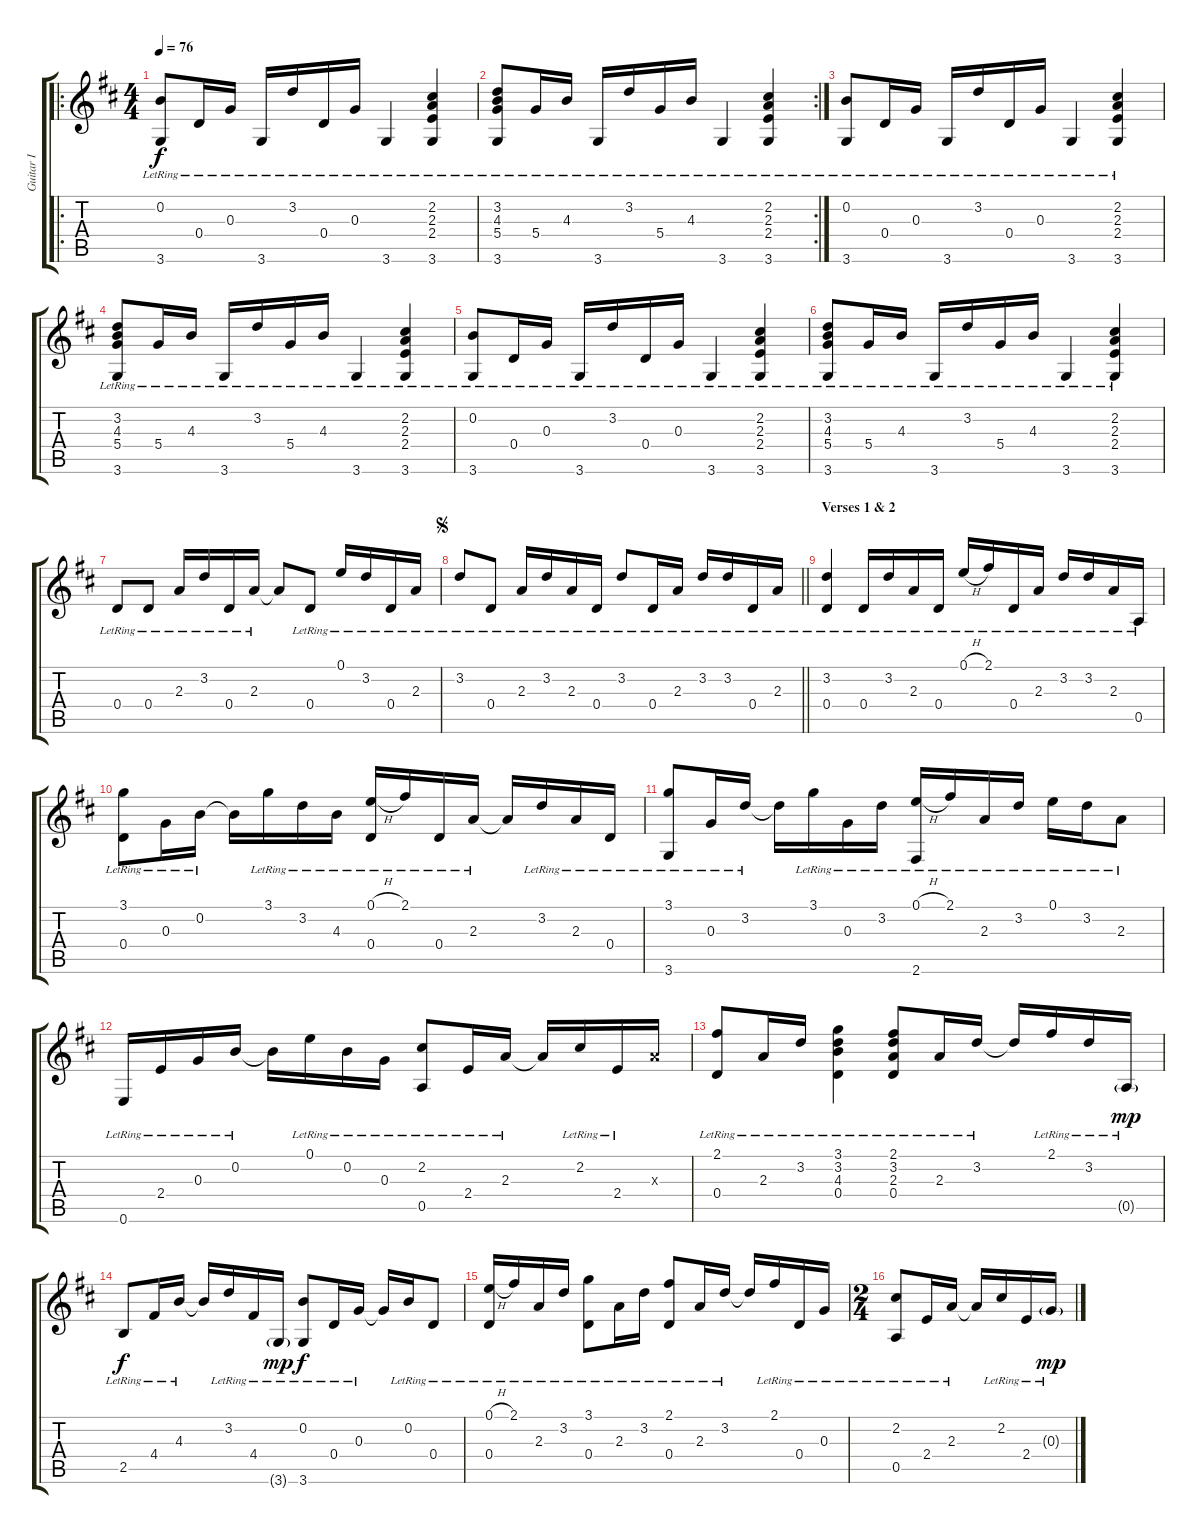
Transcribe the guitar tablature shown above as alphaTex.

\track ("Guitar I" "Guitar I") {instrument acousticguitarsteel}
\staff {score tabs}
\tuning (E4 B3 G3 D3 A2 E2) {hide}
\ro
\ts (4 4)
\tempo 76
\clef g2
\ks d
(0.2{lr} 3.6{lr}).8{dy f instrument acousticguitarsteel} 0.4{lr}.16 0.3{lr}.16 3.6{lr}.16 3.2{lr}.16 0.4{lr}.16 0.3{lr}.16 3.6{lr}.4 (2.2{lr} 2.3{lr} 2.4{lr} 3.6{lr}).4 |
\rc 2
(3.2{lr} 4.3{lr} 5.4{lr} 3.6{lr}).8 5.4{lr}.16 4.3{lr}.16 3.6{lr}.16 3.2{lr}.16 5.4{lr}.16 4.3{lr}.16 3.6{lr}.4 (2.2{lr} 2.3{lr} 2.4{lr} 3.6{lr}).4 |
(0.2{lr} 3.6{lr}).8 0.4{lr}.16 0.3{lr}.16 3.6{lr}.16 3.2{lr}.16 0.4{lr}.16 0.3{lr}.16 3.6{lr}.4 (2.2{lr} 2.3{lr} 2.4{lr} 3.6{lr}).4 |
(3.2{lr} 4.3{lr} 5.4{lr} 3.6{lr}).8 5.4{lr}.16 4.3{lr}.16 3.6{lr}.16 3.2{lr}.16 5.4{lr}.16 4.3{lr}.16 3.6{lr}.4 (2.2{lr} 2.3{lr} 2.4{lr} 3.6{lr}).4 |
(0.2{lr} 3.6{lr}).8 0.4{lr}.16 0.3{lr}.16 3.6{lr}.16 3.2{lr}.16 0.4{lr}.16 0.3{lr}.16 3.6{lr}.4 (2.2{lr} 2.3{lr} 2.4{lr} 3.6{lr}).4 |
(3.2{lr} 4.3{lr} 5.4{lr} 3.6{lr}).8 5.4{lr}.16 4.3{lr}.16 3.6{lr}.16 3.2{lr}.16 5.4{lr}.16 4.3{lr}.16 3.6{lr}.4 (2.2{lr} 2.3{lr} 2.4{lr} 3.6{lr}).4 |
0.4{lr}.8 0.4{lr}.8 2.3{lr}.16 3.2{lr}.16 0.4{lr}.16 2.3{lr}.16 2.3{t}.8 0.4{lr}.8 0.1{lr}.16 3.2{lr}.16 0.4{lr}.16 2.3{lr}.16 |
\jump segno
\barLineRight lightlight
3.2{lr}.8 0.4{lr}.8 2.3{lr}.16 3.2{lr}.16 2.3{lr}.16 0.4{lr}.16 3.2{lr}.8 0.4{lr}.16 2.3{lr}.16 3.2{lr}.16 3.2{lr}.16 0.4{lr}.16 2.3{lr}.16 |
\section ("" "Verses 1 & 2")
(3.2{lr} 0.4{lr}).4 0.4{lr}.16 3.2{lr}.16 2.3{lr}.16 0.4{lr}.16 0.1{h lr}.16 2.1{lr}.16 0.4{lr}.16 2.3{lr}.16 3.2{lr}.16 3.2{lr}.16 2.3{lr}.16 0.5{lr}.16 |
(3.1{lr} 0.4{lr}).8 0.3{lr}.16 0.2{lr}.16 0.2{t}.16 3.1{lr}.16 3.2{lr}.16 4.3{lr}.16 (0.1{h lr} 0.4{lr}).16 2.1{lr}.16 0.4{lr}.16 2.3{lr}.16 2.3{t}.16 3.2{lr}.16 2.3{lr}.16 0.4{lr}.16 |
(3.1{lr} 3.6{lr}).8 0.3{lr}.16 3.2{lr}.16 3.2{t}.16 3.1{lr}.16 0.3{lr}.16 3.2{lr}.16 (0.1{h lr} 2.6{lr}).16 2.1{lr}.16 2.3{lr}.16 3.2{lr}.16 0.1{lr}.16 3.2{lr}.16 2.3{lr}.8 |
0.6{lr}.16 2.4{lr}.16 0.3{lr}.16 0.2{lr}.16 0.2{t}.16 0.1{lr}.16 0.2{lr}.16 0.3{lr}.16 (2.2{lr} 0.5{lr}).8 2.4{lr}.16 2.3{lr}.16 2.3{t}.16 2.2{lr}.16 2.4{lr}.16 2.3{x}.16 |
(2.1{lr} 0.4{lr}).8 2.3{lr}.16 3.2{lr}.16 (3.1{lr} 3.2{lr} 4.3{lr} 0.4{lr}).4 (2.1{lr} 3.2{lr} 2.3{lr} 0.4{lr}).8 2.3{lr}.16 3.2{lr}.16 3.2{t}.16 2.1{lr}.16 3.2{lr}.16 0.5{g lr}.16{dy mp} |
2.5{lr}.8{dy f} 4.4{lr}.16 4.3{lr}.16 4.3{t}.16 3.2{lr}.16 4.4{lr}.16 3.6{g lr}.16{dy mp} (0.2{lr} 3.6{lr}).8{dy f} 0.4{lr}.16 0.3{lr}.16 0.3{t}.16 0.2{lr}.16 0.4{lr}.8 |
(0.1{h lr} 0.4{lr}).16 2.1{lr}.16 2.3{lr}.16 3.2{lr}.16 (3.1{lr} 0.4{lr}).8 2.3{lr}.16 3.2{lr}.16 (2.1{lr} 0.4{lr}).8 2.3{lr}.16 3.2{lr}.16 3.2{t}.16 2.1{lr}.16 0.4{lr}.16 0.3{lr}.16 |
\ts (2 4)
(2.2{lr} 0.5{lr}).8 2.4{lr}.16 2.3{lr}.16 2.3{t}.16 2.2{lr}.16 2.4{lr}.16 0.3{g lr}.16{dy mp}
